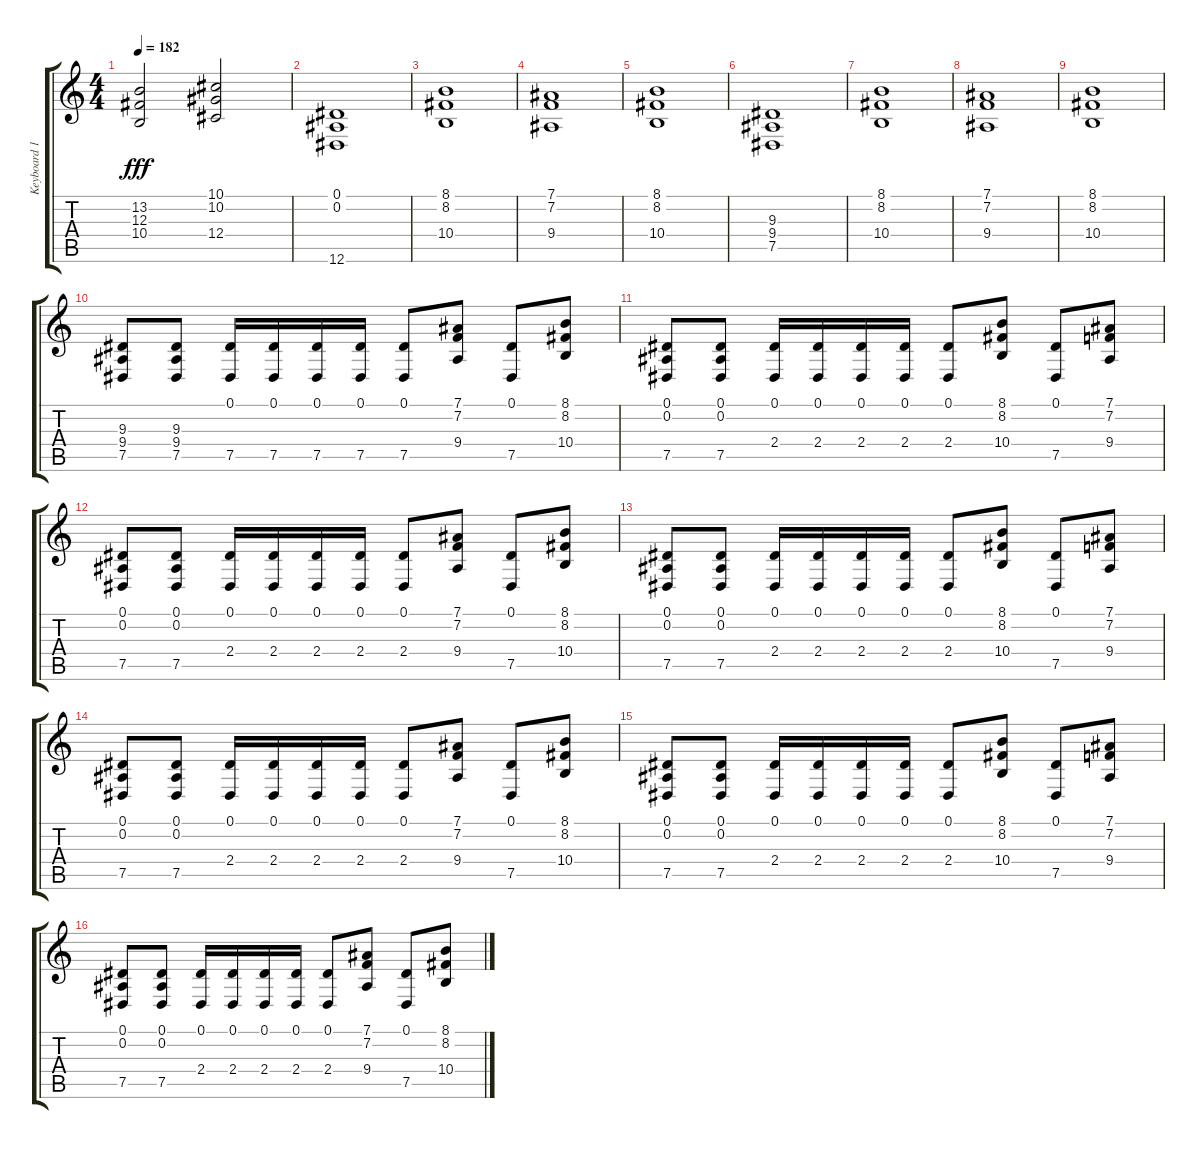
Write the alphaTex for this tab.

\track ("Keyboard 1" "Keyboard 1") {instrument stringensemble2}
\staff {score tabs}
\tuning (Eb4 Bb3 Gb3 Db3 Ab2 Eb2) {hide}
\ts (4 4)
\tempo 182
\clef g2
\ks c
(13.2 12.3 10.4).2{dy fff} (10.1 10.2 12.4).2 |
(0.1 0.2 12.6).1 |
(8.1 8.2 10.4).1 |
(7.1 7.2 9.4).1 |
(8.1 8.2 10.4).1 |
(9.3 9.4 7.5).1 |
(8.1 8.2 10.4).1 |
(7.1 7.2 9.4).1 |
(8.1 8.2 10.4).1 |
(9.3 9.4 7.5).8 (9.3 9.4 7.5).8 (0.1 7.5).16 (0.1 7.5).16 (0.1 7.5).16 (0.1 7.5).16 (0.1 7.5).8 (7.1 7.2 9.4).8 (0.1 7.5).8 (8.1 8.2 10.4).8 |
(0.1 0.2 7.5).8 (0.1 0.2 7.5).8 (0.1 2.4).16 (0.1 2.4).16 (0.1 2.4).16 (0.1 2.4).16 (0.1 2.4).8 (8.1 8.2 10.4).8 (0.1 7.5).8 (7.1 7.2 9.4).8 |
(0.1 0.2 7.5).8 (0.1 0.2 7.5).8 (0.1 2.4).16 (0.1 2.4).16 (0.1 2.4).16 (0.1 2.4).16 (0.1 2.4).8 (7.1 7.2 9.4).8 (0.1 7.5).8 (8.1 8.2 10.4).8 |
(0.1 0.2 7.5).8 (0.1 0.2 7.5).8 (0.1 2.4).16 (0.1 2.4).16 (0.1 2.4).16 (0.1 2.4).16 (0.1 2.4).8 (8.1 8.2 10.4).8 (0.1 7.5).8 (7.1 7.2 9.4).8 |
(0.1 0.2 7.5).8 (0.1 0.2 7.5).8 (0.1 2.4).16 (0.1 2.4).16 (0.1 2.4).16 (0.1 2.4).16 (0.1 2.4).8 (7.1 7.2 9.4).8 (0.1 7.5).8 (8.1 8.2 10.4).8 |
(0.1 0.2 7.5).8 (0.1 0.2 7.5).8 (0.1 2.4).16 (0.1 2.4).16 (0.1 2.4).16 (0.1 2.4).16 (0.1 2.4).8 (8.1 8.2 10.4).8 (0.1 7.5).8 (7.1 7.2 9.4).8 |
(0.1 0.2 7.5).8 (0.1 0.2 7.5).8 (0.1 2.4).16 (0.1 2.4).16 (0.1 2.4).16 (0.1 2.4).16 (0.1 2.4).8 (7.1 7.2 9.4).8 (0.1 7.5).8 (8.1 8.2 10.4).8
